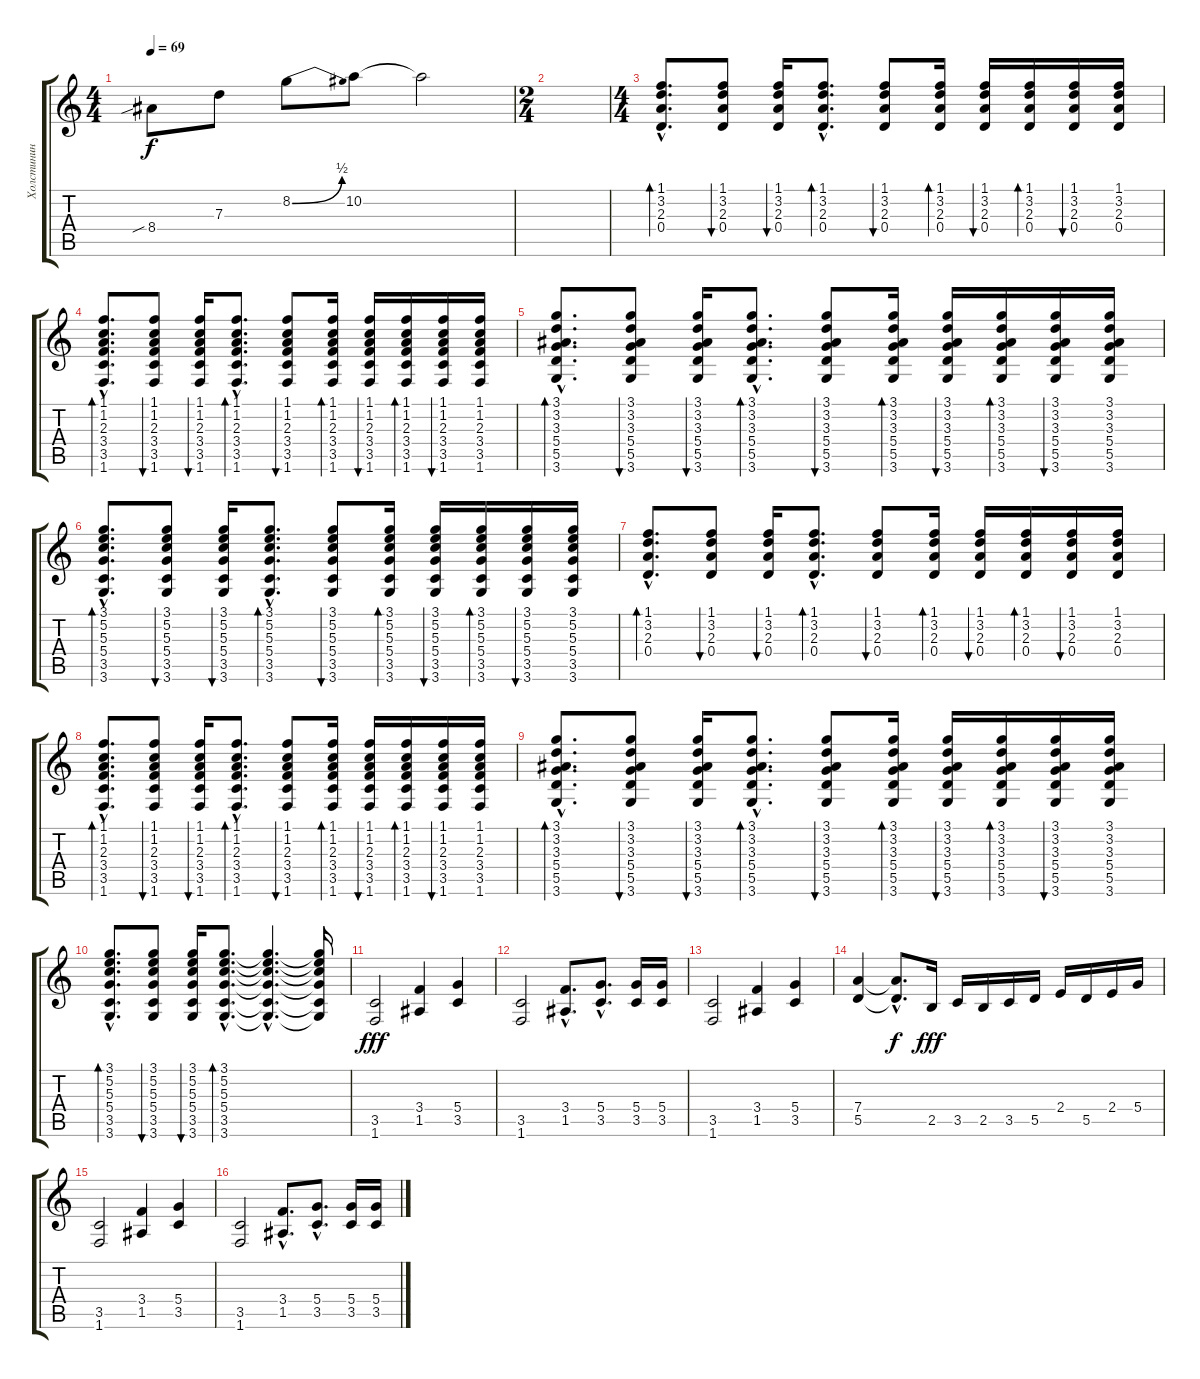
\track ("Холстинин" "Холстинин") {instrument distortionguitar}
\staff {score tabs}
\tuning (E4 B3 G3 D3 A2 E2) {hide}
\ts (4 4)
\tempo 69
\clef g2
\ks c
8.4{sib}.8{dy f volume 16 instrument distortionguitar} 7.3.8 8.2{be (bend 0 0 60 2)}.8 10.2.8 10.2{t}.2 |
\ts (2 4)
|
\ts (4 4)
(1.1{hac} 3.2{hac} 2.3{hac} 0.4{hac}).8{d bd 30 volume 13 instrument acousticguitarsteel} (1.1 3.2 2.3 0.4).8{bu 30} (1.1 3.2 2.3 0.4).16{bu 30} (1.1{hac} 3.2{hac} 2.3{hac} 0.4{hac}).8{d bd 30} (1.1 3.2 2.3 0.4).8{bu 30} (1.1 3.2 2.3 0.4).16{bd 30} (1.1 3.2 2.3 0.4).16{bu 30} (1.1 3.2 2.3 0.4).16{bd 30} (1.1 3.2 2.3 0.4).16{bu 30} (1.1 3.2 2.3 0.4).16 |
(1.1{hac} 1.2{hac} 2.3{hac} 3.4{hac} 3.5{hac} 1.6{hac}).8{d bd 30} (1.1 1.2 2.3 3.4 3.5 1.6).8{bu 30} (1.1 1.2 2.3 3.4 3.5 1.6).16{bu 30} (1.1{hac} 1.2{hac} 2.3{hac} 3.4{hac} 3.5{hac} 1.6{hac}).8{d bd 30} (1.1 1.2 2.3 3.4 3.5 1.6).8{bu 30} (1.1 1.2 2.3 3.4 3.5 1.6).16{bd 30} (1.1 1.2 2.3 3.4 3.5 1.6).16{bu 30} (1.1 1.2 2.3 3.4 3.5 1.6).16{bd 30} (1.1 1.2 2.3 3.4 3.5 1.6).16{bu 30} (1.1 1.2 2.3 3.4 3.5 1.6).16 |
(3.1{hac} 3.2{hac} 3.3{hac} 5.4{hac} 5.5{hac} 3.6{hac}).8{d bd 30} (3.1 3.2 3.3 5.4 5.5 3.6).8{bu 30} (3.1 3.2 3.3 5.4 5.5 3.6).16{bu 30} (3.1{hac} 3.2{hac} 3.3{hac} 5.4{hac} 5.5{hac} 3.6{hac}).8{d bd 30} (3.1 3.2 3.3 5.4 5.5 3.6).8{bu 30} (3.1 3.2 3.3 5.4 5.5 3.6).16{bd 30} (3.1 3.2 3.3 5.4 5.5 3.6).16{bu 30} (3.1 3.2 3.3 5.4 5.5 3.6).16{bd 30} (3.1 3.2 3.3 5.4 5.5 3.6).16{bu 30} (3.1 3.2 3.3 5.4 5.5 3.6).16 |
(3.1{hac} 5.2{hac} 5.3{hac} 5.4{hac} 3.5{hac} 3.6{hac}).8{d bd 30 instrument acousticguitarsteel} (3.1 5.2 5.3 5.4 3.5 3.6).8{bu 30} (3.1 5.2 5.3 5.4 3.5 3.6).16{bu 30} (3.1{hac} 5.2{hac} 5.3{hac} 5.4{hac} 3.5{hac} 3.6{hac}).8{d bd 30} (3.1 5.2 5.3 5.4 3.5 3.6).8{bu 30} (3.1 5.2 5.3 5.4 3.5 3.6).16{bd 30} (3.1 5.2 5.3 5.4 3.5 3.6).16{bu 30} (3.1 5.2 5.3 5.4 3.5 3.6).16{bd 30} (3.1 5.2 5.3 5.4 3.5 3.6).16{bu 30} (3.1 5.2 5.3 5.4 3.5 3.6).16 |
(1.1{hac} 3.2{hac} 2.3{hac} 0.4{hac}).8{d bd 30 instrument acousticguitarsteel} (1.1 3.2 2.3 0.4).8{bu 30} (1.1 3.2 2.3 0.4).16{bu 30} (1.1{hac} 3.2{hac} 2.3{hac} 0.4{hac}).8{d bd 30} (1.1 3.2 2.3 0.4).8{bu 30} (1.1 3.2 2.3 0.4).16{bd 30} (1.1 3.2 2.3 0.4).16{bu 30} (1.1 3.2 2.3 0.4).16{bd 30} (1.1 3.2 2.3 0.4).16{bu 30} (1.1 3.2 2.3 0.4).16 |
(1.1{hac} 1.2{hac} 2.3{hac} 3.4{hac} 3.5{hac} 1.6{hac}).8{d bd 30 instrument acousticguitarsteel} (1.1 1.2 2.3 3.4 3.5 1.6).8{bu 30} (1.1 1.2 2.3 3.4 3.5 1.6).16{bu 30} (1.1{hac} 1.2{hac} 2.3{hac} 3.4{hac} 3.5{hac} 1.6{hac}).8{d bd 30} (1.1 1.2 2.3 3.4 3.5 1.6).8{bu 30} (1.1 1.2 2.3 3.4 3.5 1.6).16{bd 30} (1.1 1.2 2.3 3.4 3.5 1.6).16{bu 30} (1.1 1.2 2.3 3.4 3.5 1.6).16{bd 30} (1.1 1.2 2.3 3.4 3.5 1.6).16{bu 30} (1.1 1.2 2.3 3.4 3.5 1.6).16 |
(3.1{hac} 3.2{hac} 3.3{hac} 5.4{hac} 5.5{hac} 3.6{hac}).8{d bd 30 instrument acousticguitarsteel} (3.1 3.2 3.3 5.4 5.5 3.6).8{bu 30} (3.1 3.2 3.3 5.4 5.5 3.6).16{bu 30} (3.1{hac} 3.2{hac} 3.3{hac} 5.4{hac} 5.5{hac} 3.6{hac}).8{d bd 30} (3.1 3.2 3.3 5.4 5.5 3.6).8{bu 30} (3.1 3.2 3.3 5.4 5.5 3.6).16{bd 30} (3.1 3.2 3.3 5.4 5.5 3.6).16{bu 30} (3.1 3.2 3.3 5.4 5.5 3.6).16{bd 30} (3.1 3.2 3.3 5.4 5.5 3.6).16{bu 30} (3.1 3.2 3.3 5.4 5.5 3.6).16 |
(3.1{hac} 5.2{hac} 5.3{hac} 5.4{hac} 3.5{hac} 3.6{hac}).8{d bd 30} (3.1 5.2 5.3 5.4 3.5 3.6).8{bu 30} (3.1 5.2 5.3 5.4 3.5 3.6).16{bu 30} (3.1{hac} 5.2{hac} 5.3{hac} 5.4{hac} 3.5{hac} 3.6{hac}).8{d bd 30} (3.1{hac t} 5.2{hac t} 5.3{hac t} 5.4{hac t} 3.5{hac t} 3.6{hac t}).4{d} (3.1{t} 5.2{t} 5.3{t} 5.4{t} 3.5{t} 3.6{t}).16 |
(3.5 1.6).2{dy fff volume 16 instrument distortionguitar} (3.4 1.5).4 (5.4 3.5).4 |
(3.5 1.6).2 (3.4{hac} 1.5{hac}).8{d} (5.4{hac} 3.5{hac}).8{d} (5.4 3.5).16 (5.4 3.5).16 |
(3.5 1.6).2 (3.4 1.5).4 (5.4 3.5).4 |
(7.4 5.5).4 (7.4{hac t} 5.5{hac t}).8{d dy f} 2.5.16{dy fff} 3.5.16 2.5.16 3.5.16 5.5.16 2.4.16 5.5.16 2.4.16 5.4.16 |
(3.5 1.6).2 (3.4 1.5).4 (5.4 3.5).4 |
(3.5 1.6).2 (3.4{hac} 1.5{hac}).8{d} (5.4{hac} 3.5{hac}).8{d} (5.4 3.5).16 (5.4 3.5).16
